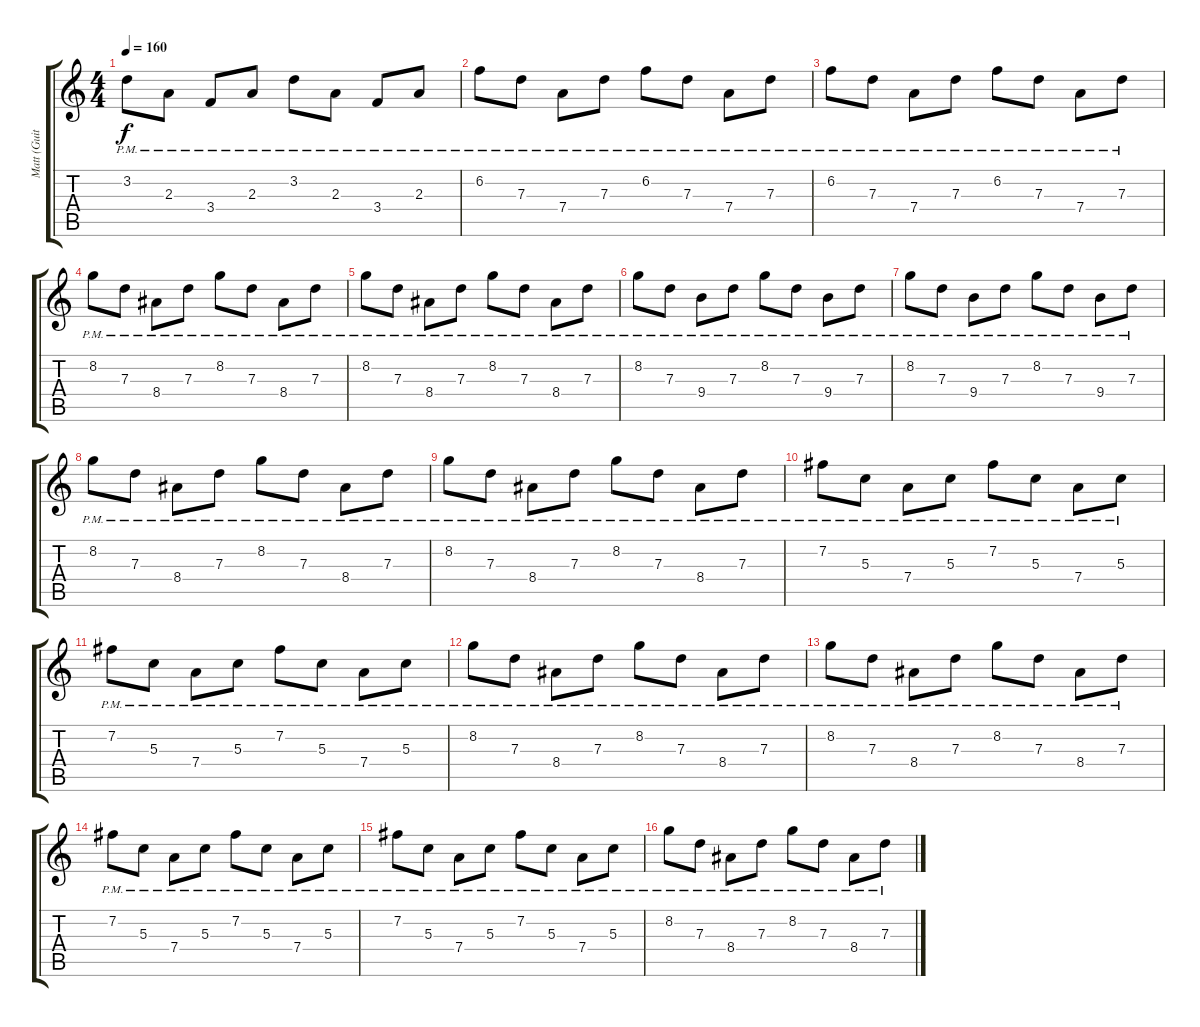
\track ("Matt (Guitar 2)" "Matt (Guit") {instrument distortionguitar}
\staff {score tabs}
\tuning (E4 B3 G3 D3 A2 D2) {hide}
\ts (4 4)
\tempo 160
\clef g2
\ks c
3.2{pm}.8{dy f} 2.3{pm}.8 3.4{pm}.8 2.3{pm}.8 3.2{pm}.8 2.3{pm}.8 3.4{pm}.8 2.3{pm}.8 |
6.2{pm}.8 7.3{pm}.8 7.4{pm}.8 7.3{pm}.8 6.2{pm}.8 7.3{pm}.8 7.4{pm}.8 7.3{pm}.8 |
6.2{pm}.8 7.3{pm}.8 7.4{pm}.8 7.3{pm}.8 6.2{pm}.8 7.3{pm}.8 7.4{pm}.8 7.3{pm}.8 |
8.2{pm}.8 7.3{pm}.8 8.4{pm}.8 7.3{pm}.8 8.2{pm}.8 7.3{pm}.8 8.4{pm}.8 7.3{pm}.8 |
8.2{pm}.8 7.3{pm}.8 8.4{pm}.8 7.3{pm}.8 8.2{pm}.8 7.3{pm}.8 8.4{pm}.8 7.3{pm}.8 |
8.2{pm}.8 7.3{pm}.8 9.4{pm}.8 7.3{pm}.8 8.2{pm}.8 7.3{pm}.8 9.4{pm}.8 7.3{pm}.8 |
8.2{pm}.8 7.3{pm}.8 9.4{pm}.8 7.3{pm}.8 8.2{pm}.8 7.3{pm}.8 9.4{pm}.8 7.3{pm}.8 |
8.2{pm}.8 7.3{pm}.8 8.4{pm}.8 7.3{pm}.8 8.2{pm}.8 7.3{pm}.8 8.4{pm}.8 7.3{pm}.8 |
8.2{pm}.8 7.3{pm}.8 8.4{pm}.8 7.3{pm}.8 8.2{pm}.8 7.3{pm}.8 8.4{pm}.8 7.3{pm}.8 |
7.2{pm}.8 5.3{pm}.8 7.4{pm}.8 5.3{pm}.8 7.2{pm}.8 5.3{pm}.8 7.4{pm}.8 5.3{pm}.8 |
7.2{pm}.8 5.3{pm}.8 7.4{pm}.8 5.3{pm}.8 7.2{pm}.8 5.3{pm}.8 7.4{pm}.8 5.3{pm}.8 |
8.2{pm}.8 7.3{pm}.8 8.4{pm}.8 7.3{pm}.8 8.2{pm}.8 7.3{pm}.8 8.4{pm}.8 7.3{pm}.8 |
8.2{pm}.8 7.3{pm}.8 8.4{pm}.8 7.3{pm}.8 8.2{pm}.8 7.3{pm}.8 8.4{pm}.8 7.3{pm}.8 |
7.2{pm}.8 5.3{pm}.8 7.4{pm}.8 5.3{pm}.8 7.2{pm}.8 5.3{pm}.8 7.4{pm}.8 5.3{pm}.8 |
7.2{pm}.8 5.3{pm}.8 7.4{pm}.8 5.3{pm}.8 7.2{pm}.8 5.3{pm}.8 7.4{pm}.8 5.3{pm}.8 |
8.2{pm}.8 7.3{pm}.8 8.4{pm}.8 7.3{pm}.8 8.2{pm}.8 7.3{pm}.8 8.4{pm}.8 7.3{pm}.8
